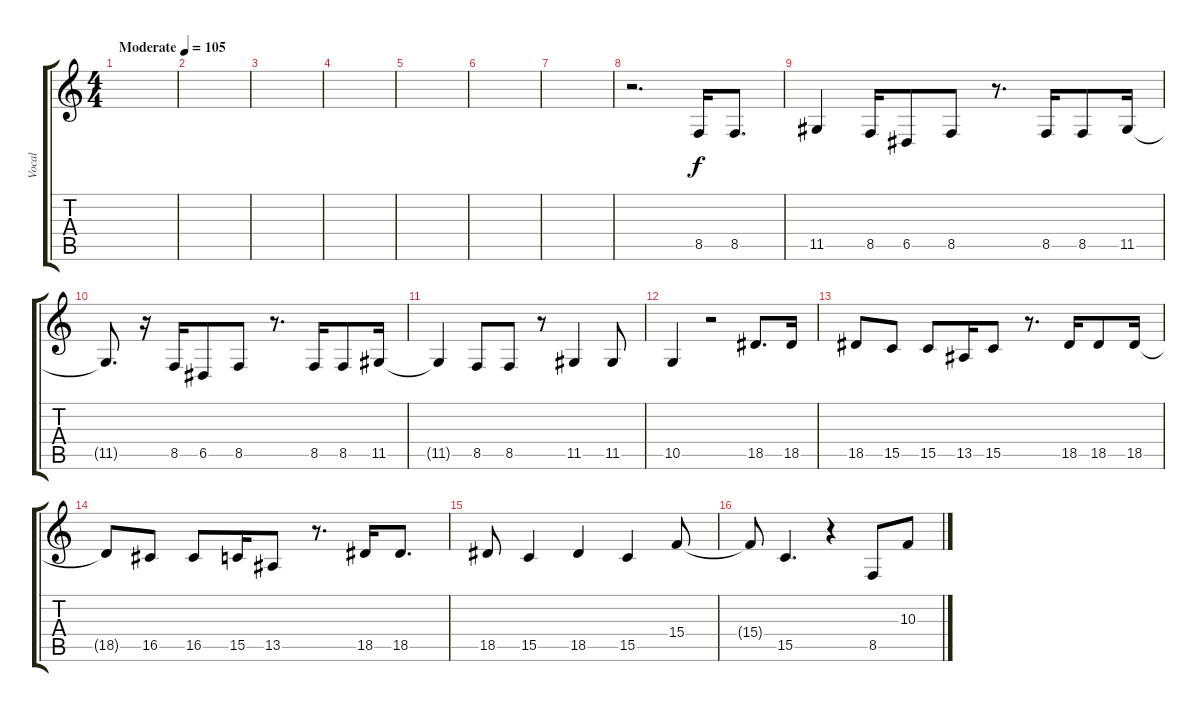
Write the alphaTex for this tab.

\track ("Vocal" "Vocal") {instrument lead6voice}
\staff {score tabs}
\tuning (E4 B3 G3 D3 A2 E2) {hide}
\ts (4 4)
\tempo (105 "Moderate")
\clef g2
\ks c
|
|
|
|
|
|
|
r.2{d} 8.5.16 8.5.8{d} |
11.5.4 8.5.16 6.5.8 8.5.8 r.8{d} 8.5.16 8.5.8 11.5.16 |
11.5{t}.8{d} r.16 8.5.16 6.5.8 8.5.8 r.8{d} 8.5.16 8.5.8 11.5.16 |
11.5{t}.4 8.5.8 8.5.8 r.8 11.5.4 11.5.8 |
10.5.4 r.2 18.5.8{d} 18.5.16 |
18.5.8 15.5.8 15.5.8 13.5.16 15.5.8 r.8{d} 18.5.16 18.5.8 18.5.16 |
18.5{t}.8 16.5.8 16.5.8 15.5.16 13.5.8 r.8{d} 18.5.16 18.5.8{d} |
18.5.8 15.5.4 18.5.4 15.5.4 15.4.8 |
15.4{t}.8 15.5.4{d} r.4 8.5.8 10.3.8
